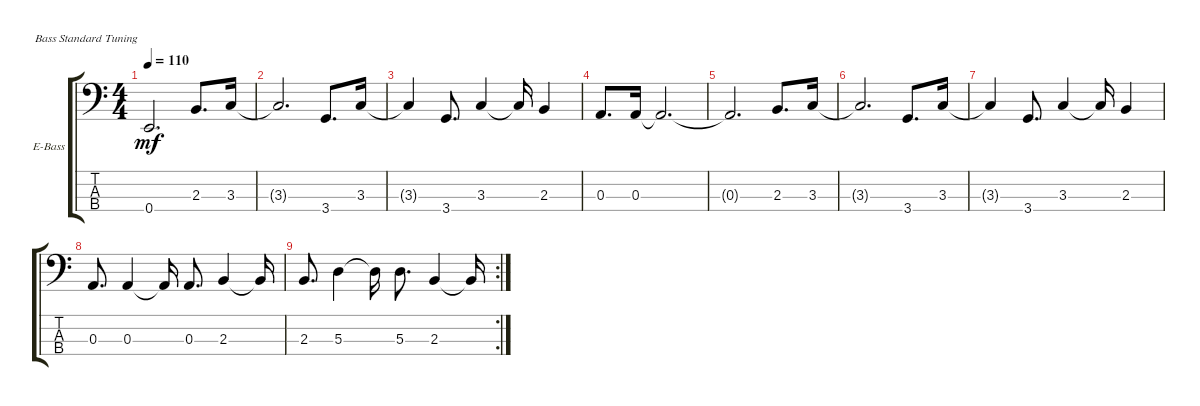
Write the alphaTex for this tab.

\defaultSystemsLayout 4
\bracketExtendMode groupsimilarinstruments
\firstSystemTrackNameOrientation horizontal
\otherSystemsTrackNameOrientation horizontal
\track ("Electric Bass" "E-Bass") {instrument electricbassfinger}
\staff {score tabs}
\tuning (G2 D2 A1 E1)
\ts (4 4)
\tempo 110
\clef f4
\ks c
0.4{t}.2{d dy mf} 2.3.8{d} 3.3.16 |
3.3{t}.2{d} 3.4.8{d} 3.3.16 |
3.3{t}.4 3.4.8{d} 3.3.4 3.3{t}.16 2.3.4 |
0.3.8{d} 0.3.16 0.3{t}.2{d} |
0.3{t}.2{d} 2.3.8{d} 3.3.16 |
3.3{t}.2{d} 3.4.8{d} 3.3.16 |
3.3{t}.4 3.4.8{d} 3.3.4 3.3{t}.16 2.3.4 |
0.3.8{d} 0.3.4 0.3{t}.16 0.3.8{d} 2.3.4 2.3{t}.16 |
\rc 2
2.3.8{d} 5.3.4 5.3{t}.16 5.3.8{d} 2.3.4 2.3{t}.16
